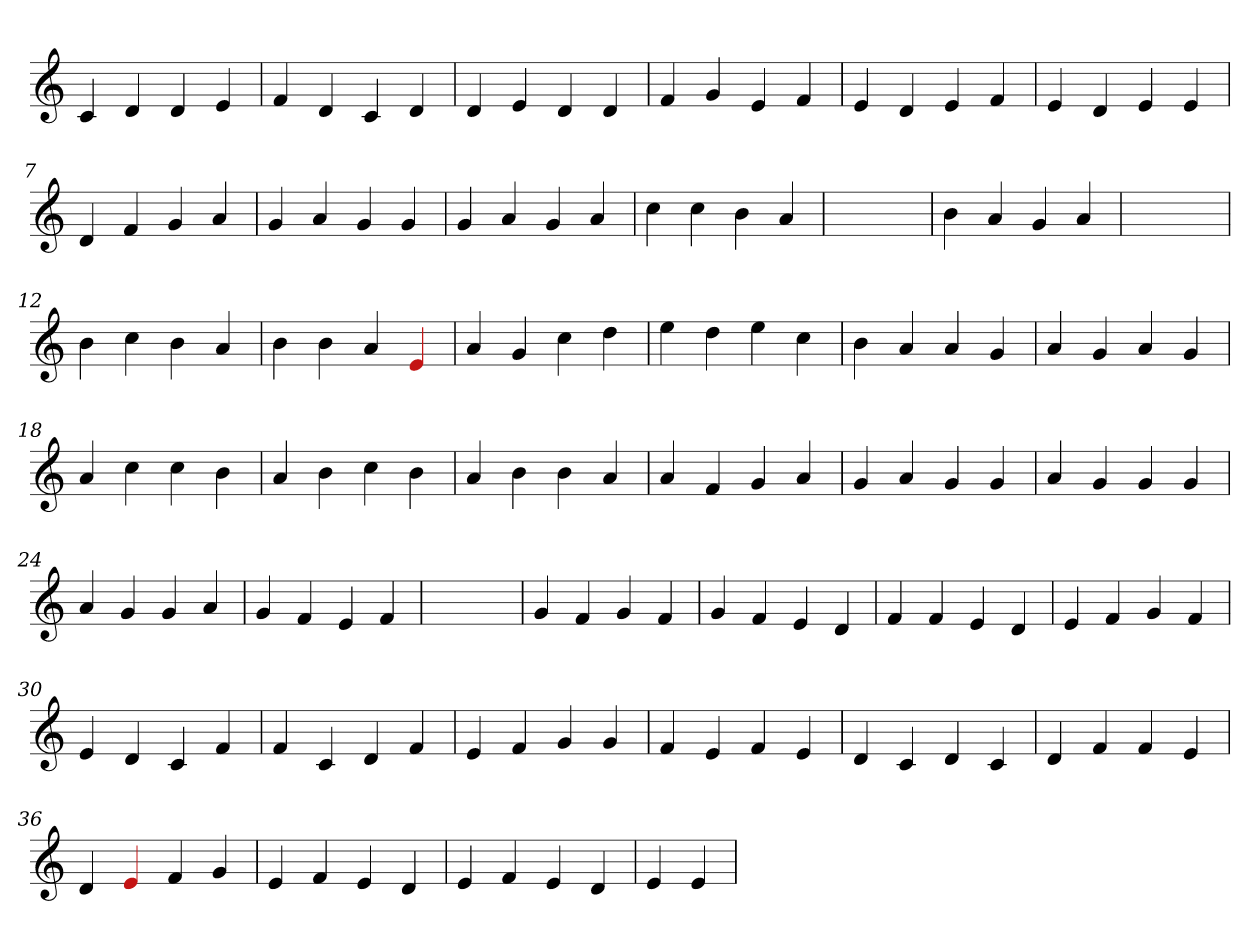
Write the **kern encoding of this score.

**kern
*part1
*staff1
*clefG2
=1
4c
4d
4d
4e
=2
4f
4d
4c
4d
=3
4d
4e
4d
4d
=4
4f
4g
4e
4f
=5
4e
4d
4e
4f
=6
4e
4d
4e
4e
=7
4d
4f
4g
4a
=8
4g
4a
4g
4g
=9
4g
4a
4g
4a
=10
4cc
4cc
4b
4a
=11
1ryy
=11
4b
4a
4g
4a
=12
1ryy
=12
4b
4cc
4b
4a
=13
4b
4b
4a
4Re
=14
4a
4g
4cc
4dd
=15
4ee
4dd
4ee
4cc
=16
4b
4a
4a
4g
=17
4a
4g
4a
4g
=18
4a
4cc
4cc
4b
=19
4a
4b
4cc
4b
=20
4a
4b
4b
4a
=21
4a
4f
4g
4a
=22
4g
4a
4g
4g
=23
4a
4g
4g
4g
=24
4a
4g
4g
4a
=25
4g
4f
4e
4f
=26
1ryy
=26
4g
4f
4g
4f
=27
4g
4f
4e
4d
=28
4f
4f
4e
4d
=29
4e
4f
4g
4f
=30
4e
4d
4c
4f
=31
4f
4c
4d
4f
=32
4e
4f
4g
4g
=33
4f
4e
4f
4e
=34
4d
4c
4d
4c
=35
4d
4f
4f
4e
=36
4d
4Re
4f
4g
=37
4e
4f
4e
4d
=38
4e
4f
4e
4d
=39
4e
4e
=
*-
